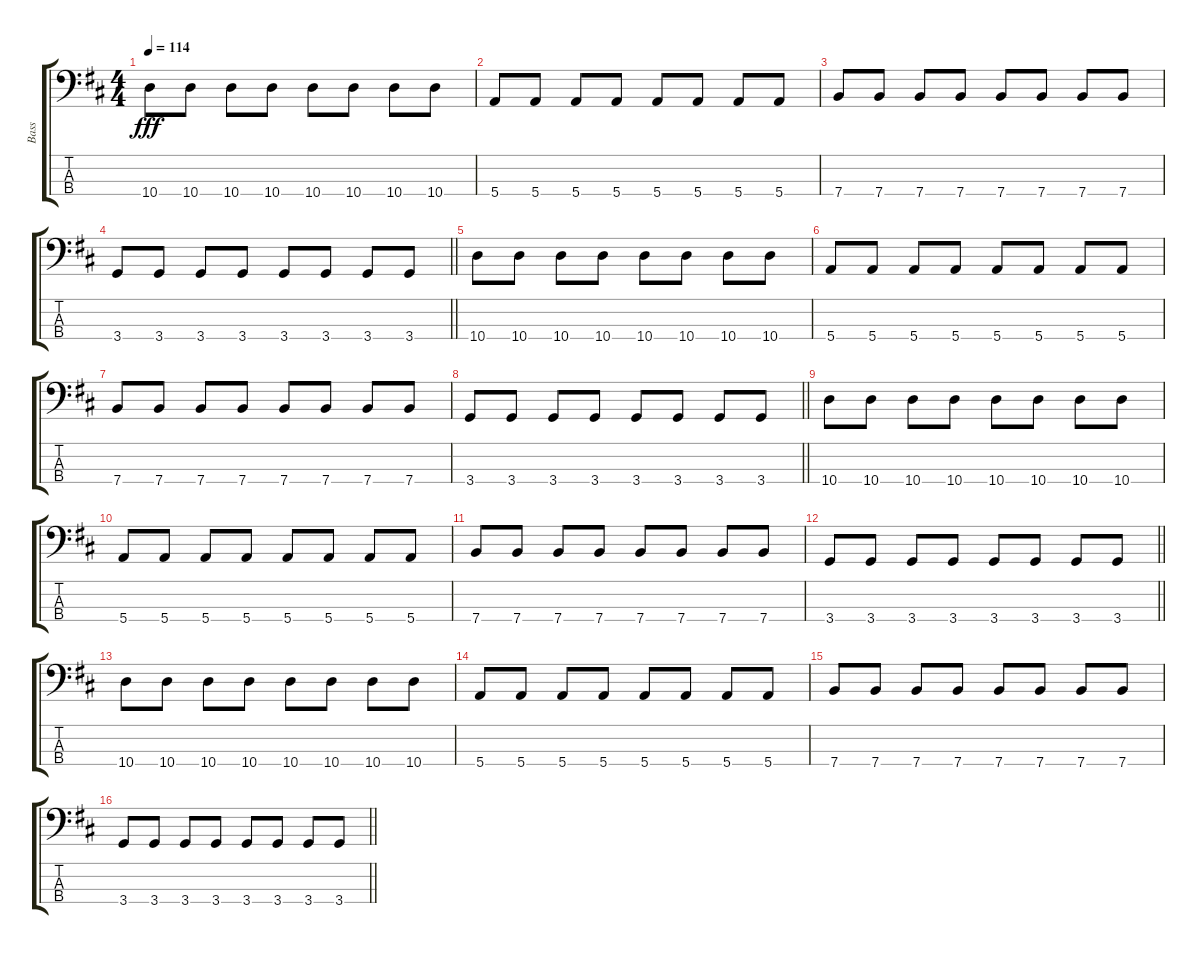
\track ("Bass" "Bass") {instrument electricbassfinger}
\staff {score tabs}
\tuning (G2 D2 A1 E1) {hide}
\ts (4 4)
\tempo 114
\clef f4
\ks d
10.4.8{dy fff} 10.4.8 10.4.8 10.4.8 10.4.8 10.4.8 10.4.8 10.4.8 |
5.4.8 5.4.8 5.4.8 5.4.8 5.4.8 5.4.8 5.4.8 5.4.8 |
7.4.8 7.4.8 7.4.8 7.4.8 7.4.8 7.4.8 7.4.8 7.4.8 |
\barLineRight lightlight
3.4.8 3.4.8 3.4.8 3.4.8 3.4.8 3.4.8 3.4.8 3.4.8 |
10.4.8 10.4.8 10.4.8 10.4.8 10.4.8 10.4.8 10.4.8 10.4.8 |
5.4.8 5.4.8 5.4.8 5.4.8 5.4.8 5.4.8 5.4.8 5.4.8 |
7.4.8 7.4.8 7.4.8 7.4.8 7.4.8 7.4.8 7.4.8 7.4.8 |
\barLineRight lightlight
3.4.8 3.4.8 3.4.8 3.4.8 3.4.8 3.4.8 3.4.8 3.4.8 |
10.4.8 10.4.8 10.4.8 10.4.8 10.4.8 10.4.8 10.4.8 10.4.8 |
5.4.8 5.4.8 5.4.8 5.4.8 5.4.8 5.4.8 5.4.8 5.4.8 |
7.4.8 7.4.8 7.4.8 7.4.8 7.4.8 7.4.8 7.4.8 7.4.8 |
\barLineRight lightlight
3.4.8 3.4.8 3.4.8 3.4.8 3.4.8 3.4.8 3.4.8 3.4.8 |
10.4.8 10.4.8 10.4.8 10.4.8 10.4.8 10.4.8 10.4.8 10.4.8 |
5.4.8 5.4.8 5.4.8 5.4.8 5.4.8 5.4.8 5.4.8 5.4.8 |
7.4.8 7.4.8 7.4.8 7.4.8 7.4.8 7.4.8 7.4.8 7.4.8 |
\barLineRight lightlight
3.4.8{volume 0} 3.4.8 3.4.8 3.4.8 3.4.8 3.4.8 3.4.8 3.4.8
